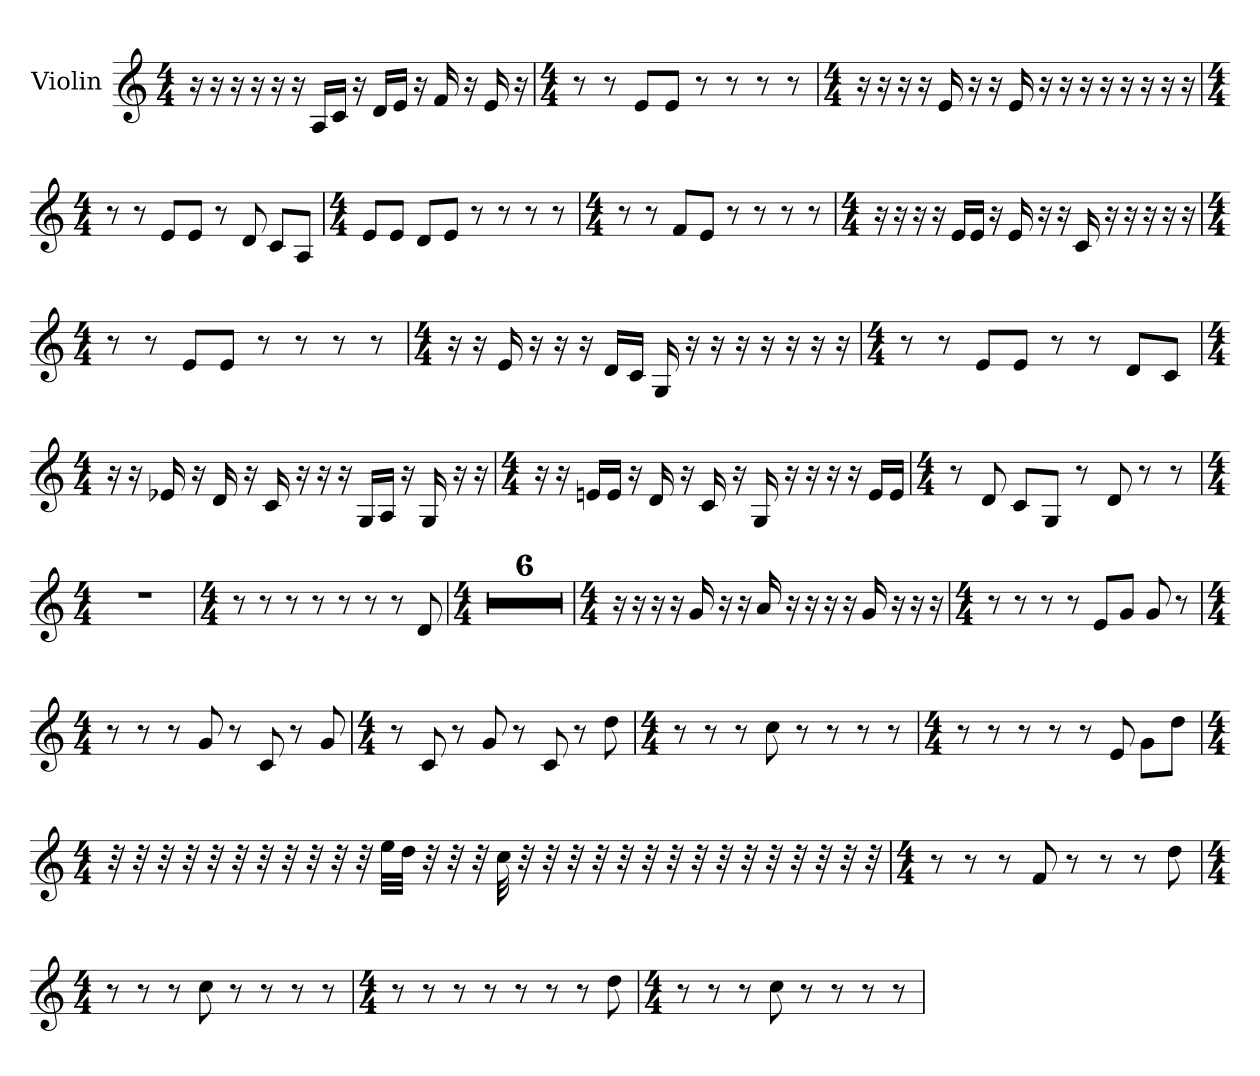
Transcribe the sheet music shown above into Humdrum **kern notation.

**kern
*part1
*staff1
*I"Violin
*I'Vln
*M4/4
=
16r
16r
16r
16r
16r
16r
16ALL
16cJJ
16r
16dLL
16eJJ
16r
16f
16r
16e
16r
=
*M4/4
8r
8r
8eL
8eJ
8r
8r
8r
8r
=
*M4/4
16r
16r
16r
16r
16e
16r
16r
16e
16r
16r
16r
16r
16r
16r
16r
16r
=
*M4/4
8r
8r
8eL
8eJ
8r
8d
8cL
8AJ
=
*M4/4
8eL
8eJ
8dL
8eJ
8r
8r
8r
8r
=
*M4/4
8r
8r
8fL
8eJ
8r
8r
8r
8r
=
*M4/4
16r
16r
16r
16r
16eLL
16eJJ
16r
16e
16r
16r
16c
16r
16r
16r
16r
16r
=
*M4/4
8r
8r
8eL
8eJ
8r
8r
8r
8r
=
*M4/4
16r
16r
16e
16r
16r
16r
16dLL
16cJJ
16G
16r
16r
16r
16r
16r
16r
16r
=
*M4/4
8r
8r
8eL
8eJ
8r
8r
8dL
8cJ
=
*M4/4
16r
16r
16e-X
16r
16d
16r
16c
16r
16r
16r
16GLL
16AJJ
16r
16G
16r
16r
=
*M4/4
16r
16r
16enLL
16eJJ
16r
16d
16r
16c
16r
16G
16r
16r
16r
16r
16eLL
16eJJ
=
*M4/4
8r
8d
8cL
8GJ
8r
8d
8r
8r
=
*M4/4
1r
=
*M4/4
8r
8r
8r
8r
8r
8r
8r
8d
=
*M4/4
1r
=
*M4/4
1r
=
*M4/4
1r
=
*M4/4
1r
=
*M4/4
1r
=
*M4/4
1r
=
*M4/4
16r
16r
16r
16r
16g
16r
16r
16a
16r
16r
16r
16r
16g
16r
16r
16r
=
*M4/4
8r
8r
8r
8r
8eL
8gJ
8g
8r
=
*M4/4
8r
8r
8r
8g
8r
8c
8r
8g
=
*M4/4
8r
8c
8r
8g
8r
8c
8r
8dd
=
*M4/4
8r
8r
8r
8cc
8r
8r
8r
8r
=
*M4/4
8r
8r
8r
8r
8r
8e
8gL
8ddJ
=
*M4/4
32r
32r
32r
32r
32r
32r
32r
32r
32r
32r
32r
32eeLLL
32ddJJJ
32r
32r
32r
32cc
32r
32r
32r
32r
32r
32r
32r
32r
32r
32r
32r
32r
32r
32r
32r
=
*M4/4
8r
8r
8r
8f
8r
8r
8r
8dd
=
*M4/4
8r
8r
8r
8cc
8r
8r
8r
8r
=
*M4/4
8r
8r
8r
8r
8r
8r
8r
8dd
=
*M4/4
8r
8r
8r
8cc
8r
8r
8r
8r
=
*-
